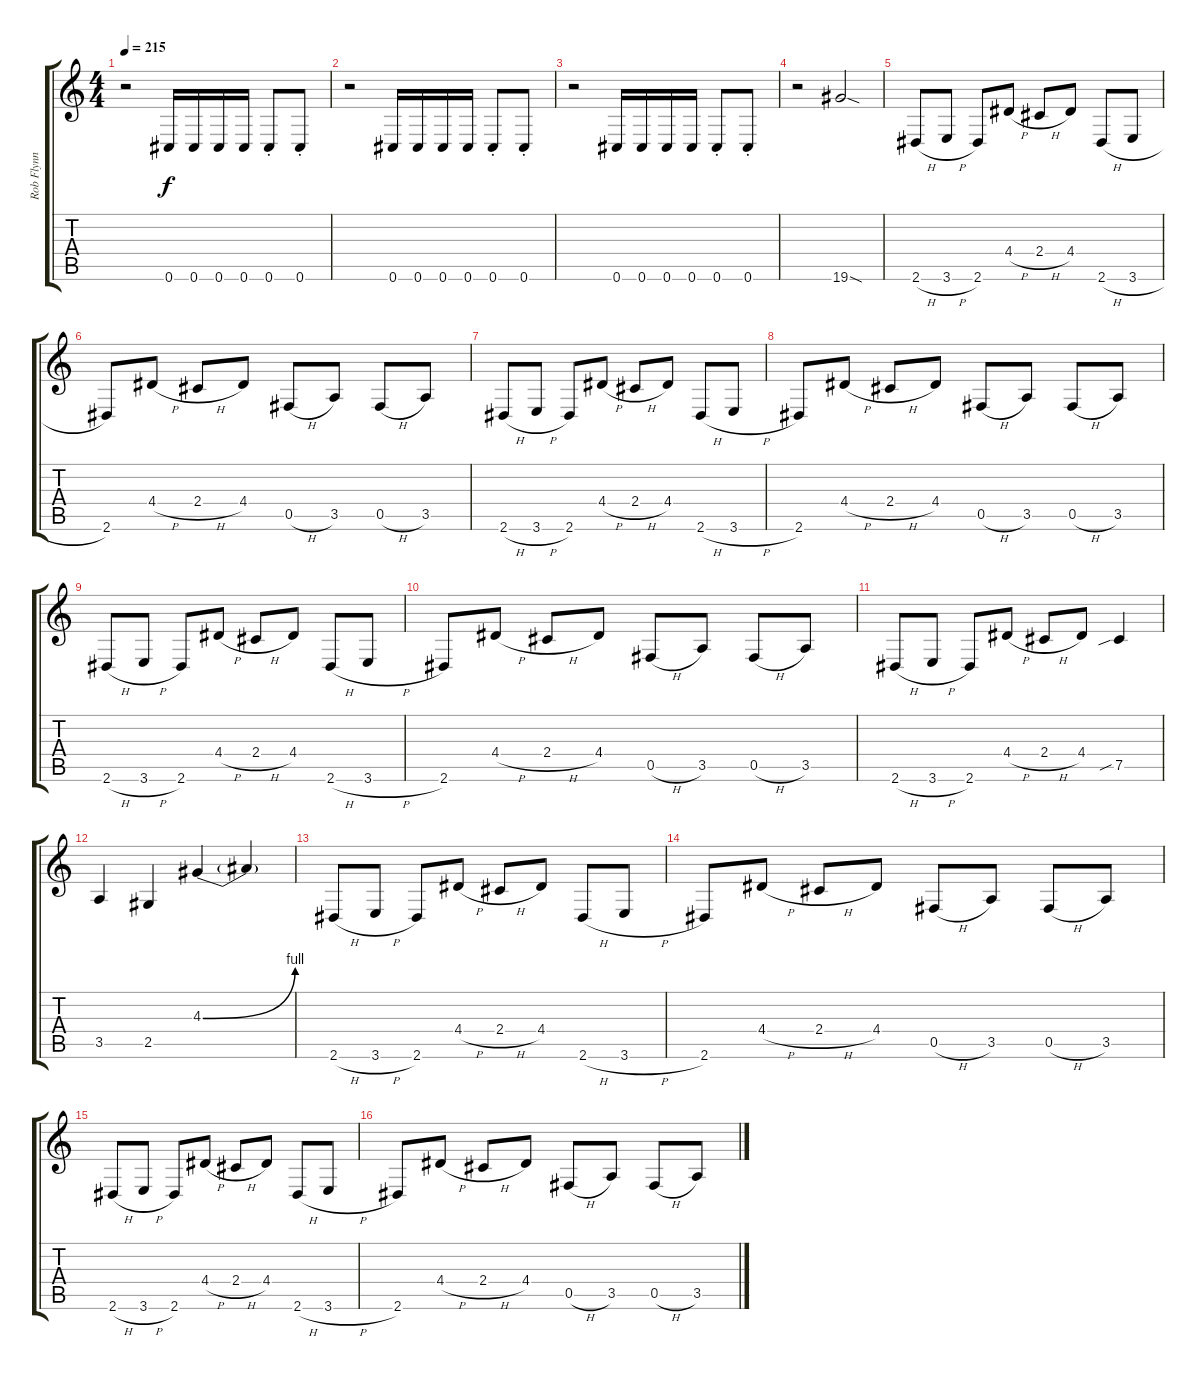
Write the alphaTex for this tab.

\track ("Rob Flynn" "Rob Flynn") {instrument distortionguitar}
\staff {score tabs}
\tuning (Db4 Ab3 E3 B2 Gb2 Db2) {hide}
\ts (4 4)
\tempo 215
\clef g2
\ks c
r.2{dy f} 0.6.16 0.6.16 0.6.16 0.6.16 0.6{st}.8 0.6{st}.8 |
r.2 0.6.16 0.6.16 0.6.16 0.6.16 0.6{st}.8 0.6{st}.8 |
r.2 0.6.16 0.6.16 0.6.16 0.6.16 0.6{st}.8 0.6{st}.8 |
r.2 19.6{sod}.2 |
2.6{h}.8 3.6{h}.8 2.6.8 4.4{h}.8 2.4{h}.8 4.4.8 2.6{h}.8 3.6{h}.8 |
2.6.8 4.4{h}.8 2.4{h}.8 4.4.8 0.5{h}.8 3.5.8 0.5{h}.8 3.5.8 |
2.6{h}.8 3.6{h}.8 2.6.8 4.4{h}.8 2.4{h}.8 4.4.8 2.6{h}.8 3.6{h}.8 |
2.6.8 4.4{h}.8 2.4{h}.8 4.4.8 0.5{h}.8 3.5.8 0.5{h}.8 3.5.8 |
2.6{h}.8 3.6{h}.8 2.6.8 4.4{h}.8 2.4{h}.8 4.4.8 2.6{h}.8 3.6{h}.8 |
2.6.8 4.4{h}.8 2.4{h}.8 4.4.8 0.5{h}.8 3.5.8 0.5{h}.8 3.5.8 |
2.6{h}.8 3.6{h}.8 2.6.8 4.4{h}.8 2.4{h}.8 4.4.8 7.5{sib}.4 |
3.5.4 2.5.4 4.3{be (bend 0 0 60 4)}.4 4.3{t}.4 |
2.6{h}.8 3.6{h}.8 2.6.8 4.4{h}.8 2.4{h}.8 4.4.8 2.6{h}.8 3.6{h}.8 |
2.6.8 4.4{h}.8 2.4{h}.8 4.4.8 0.5{h}.8 3.5.8 0.5{h}.8 3.5.8 |
2.6{h}.8 3.6{h}.8 2.6.8 4.4{h}.8 2.4{h}.8 4.4.8 2.6{h}.8 3.6{h}.8 |
2.6.8 4.4{h}.8 2.4{h}.8 4.4.8 0.5{h}.8 3.5.8 0.5{h}.8 3.5.8
